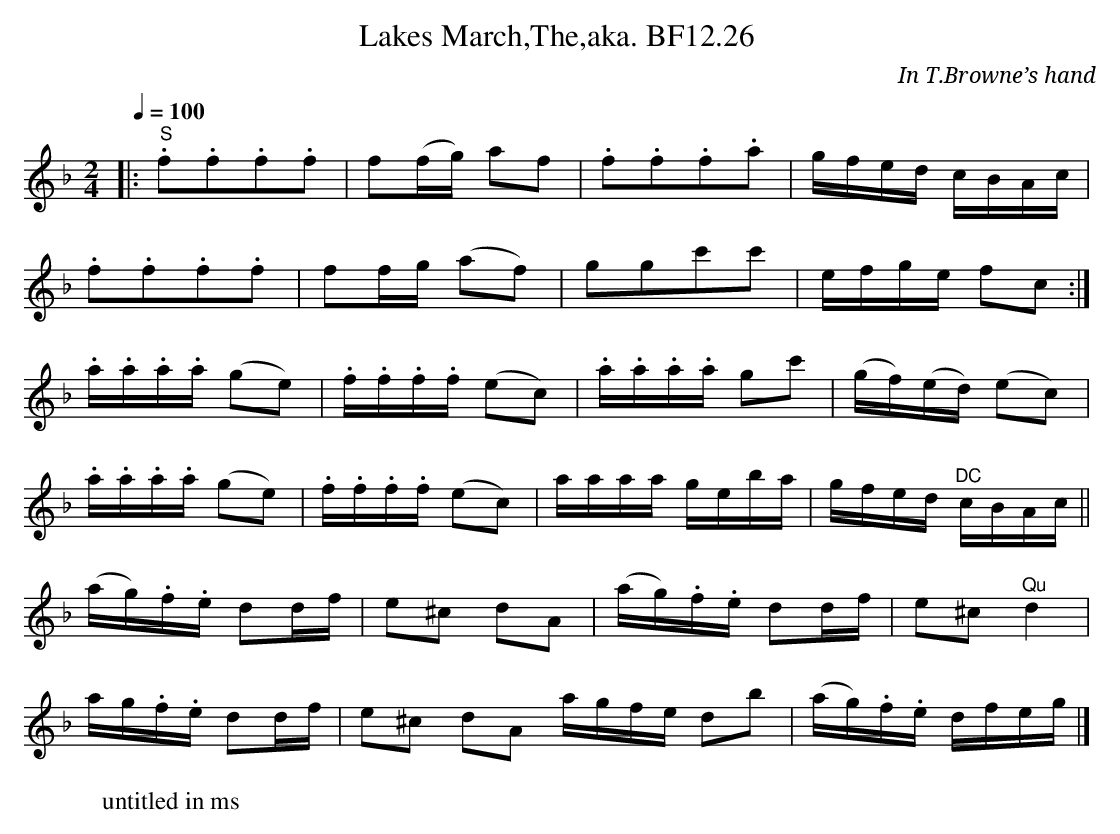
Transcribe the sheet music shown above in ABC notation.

X:1
T:Lakes March,The,aka. BF12.26
M:2/4
L:1/8
Q:1/4=100
C:In T.Browne’s hand
K:F
|:"^S".f.f.f.f| f(f/g/) af|.f.f.f.a|g/f/e/d/ c/B/A/c/|
.f.f.f.f|ff/g/ (af)|ggc'c'|e/f/g/e/ fc:|
.a/.a/.a/.a/ (ge)|.f/.f/.f/.f/ (ec)|\
.a/.a/.a/.a/ gc'|(g/f/)(e/d/) (ec)|
.a/.a/.a/.a/ (ge)|.f/.f/.f/.f/ (ec)|a/a/a/a/ g/e/b/a/|\
g/f/e/d/"^DC" c/B/A/c/||
(a/g/).f/.e/ dd/f/|e^c dA|(a/g/).f/.e/ dd/f/|e^c "^Qu"d2|
a/-g/.f/.e/ dd/f/|e^c dA a/g/f/e/ db|(a/g/).f/.e/ d/f/e/g/|]
W:untitled in ms
